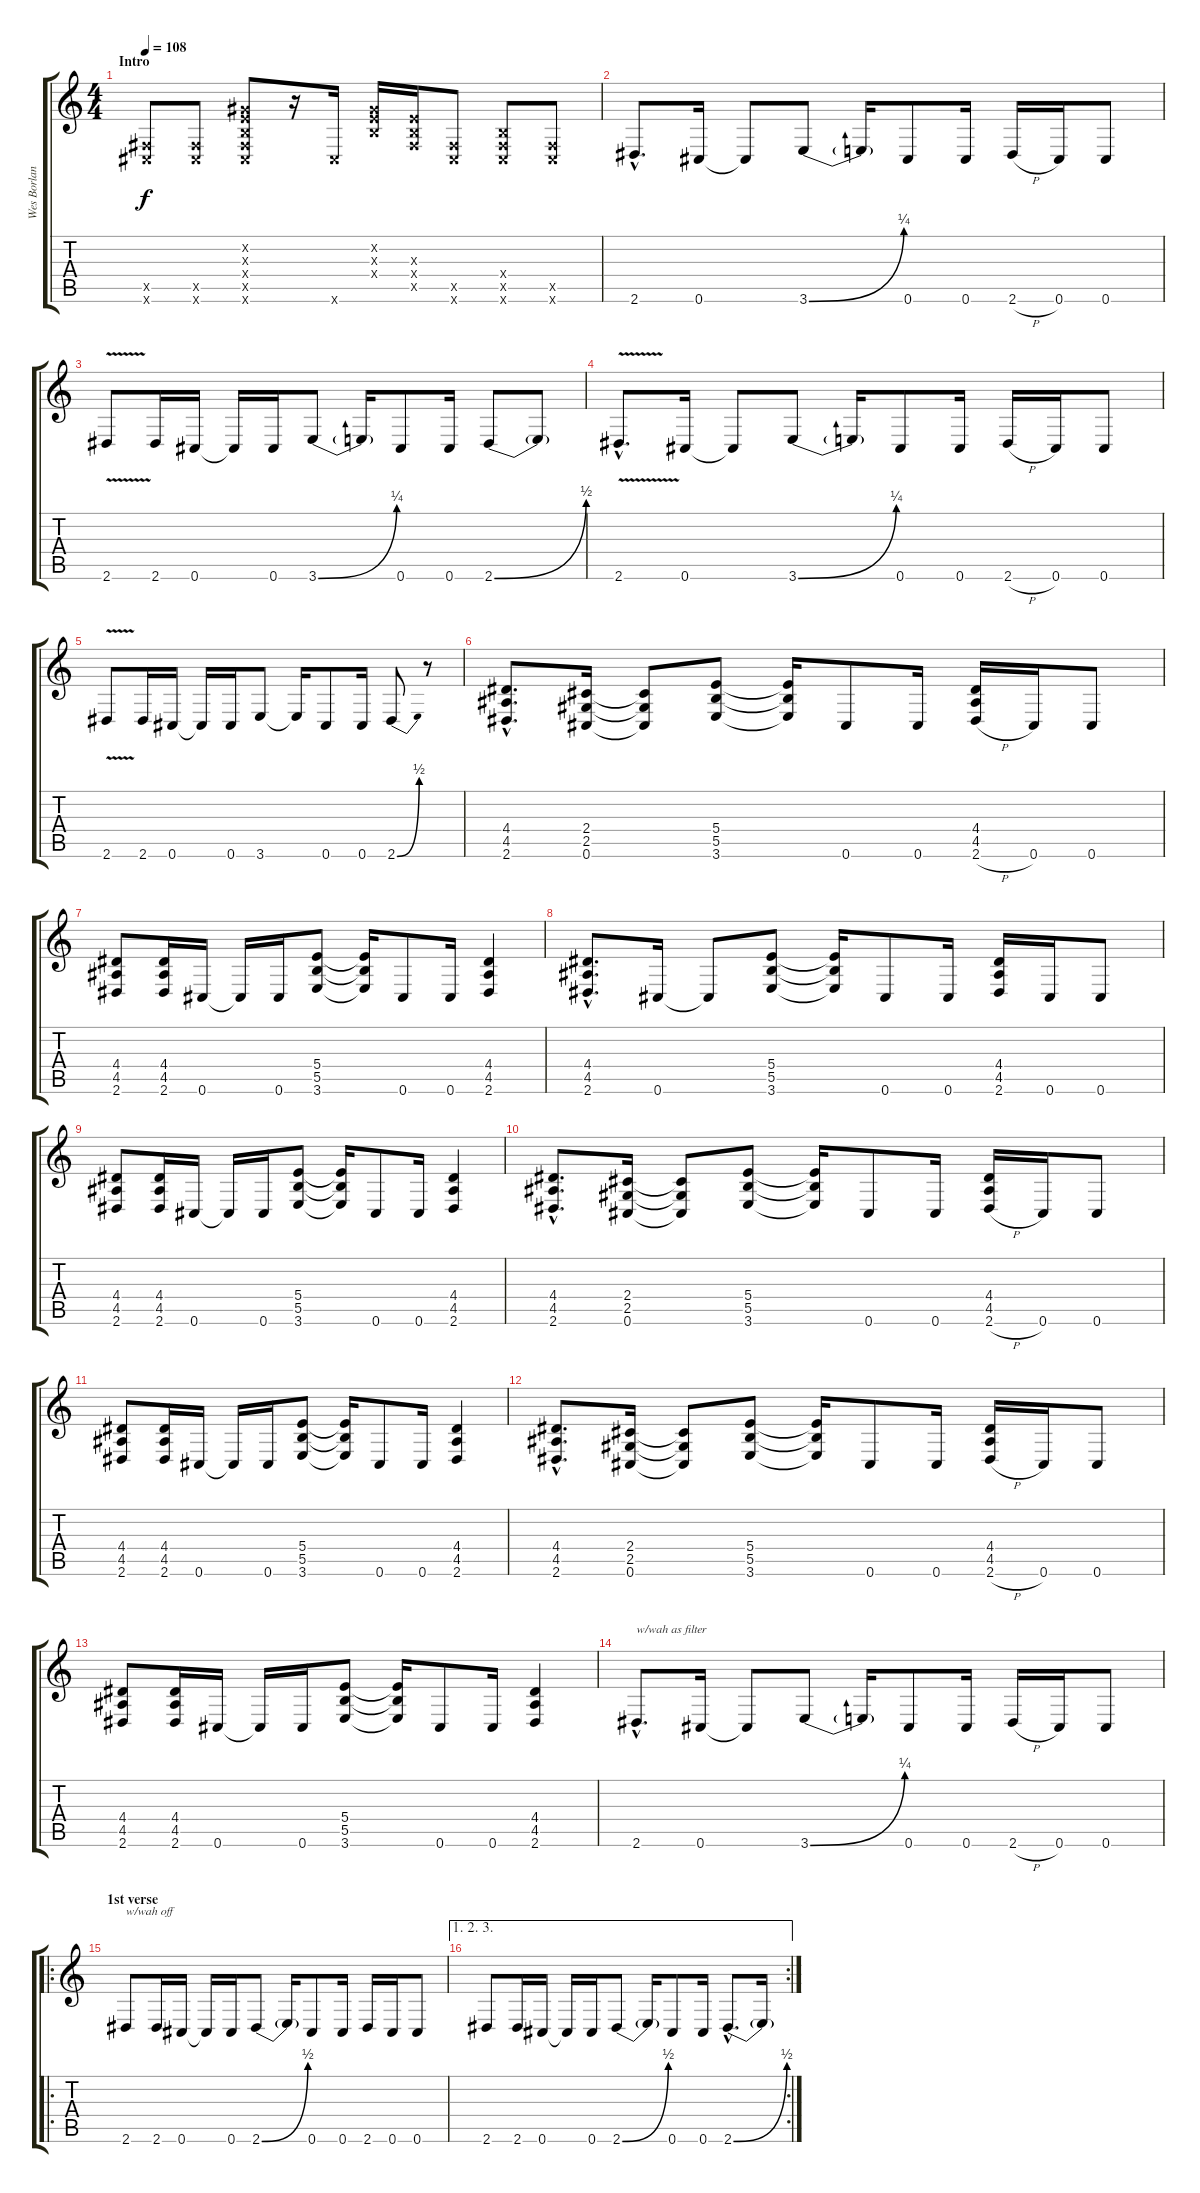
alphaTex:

\track ("Wes Borland" "Wes Borlan") {instrument distortionguitar}
\staff {score tabs}
\tuning (Db4 Ab3 E3 B2 Gb2 Db2) {hide}
\ts (4 4)
\section ("" "Intro")
\tempo 108
\clef g2
\ks c
(0.5{x} 0.6{x}).8{dy f balance 0 instrument overdrivenguitar} (0.5{x} 0.6{x}).8 (0.2{x} 0.3{x} 0.4{x} 0.5{x} 0.6{x}).8 r.16 0.6{x}.16 (0.2{x} 0.3{x} 0.4{x}).16 (0.3{x} 0.4{x} 0.5{x}).16 (0.5{x} 0.6{x}).8 (0.4{x} 0.5{x} 0.6{x}).8 (0.5{x} 0.6{x}).8 |
2.6{hac}.8{d} 0.6.16 0.6{t}.8 3.6{be (bend 0 0 60 1)}.8 3.6{t}.16 0.6.8 0.6.16 2.6{h}.16 0.6.16 0.6.8 |
2.6{v}.8 2.6.16 0.6.16 0.6{t}.16 0.6.16 3.6{be (bend 0 0 60 1)}.8 3.6{t}.16 0.6.8 0.6.16 2.6{be (bend 0 0 60 2)}.8 2.6{t}.8 |
2.6{v hac}.8{d} 0.6.16 0.6{t}.8 3.6{be (bend 0 0 60 1)}.8 3.6{t}.16 0.6.8 0.6.16 2.6{h}.16 0.6.16 0.6.8 |
2.6{v}.8 2.6.16 0.6.16 0.6{t}.16 0.6.16 3.6.8 3.6{t}.16 0.6.8 0.6.16 2.6{be (bend 0 0 60 2)}.8 r.8 |
(4.4{hac} 4.5{hac} 2.6{hac}).8{d balance 8 instrument distortionguitar} (2.4 2.5 0.6).16 (2.4{t} 2.5{t} 0.6{t}).8 (5.4 5.5 3.6).8 (5.4{t} 5.5{t} 3.6{t}).16 0.6.8 0.6.16 (4.4 4.5 2.6{h}).16 0.6.16 0.6.8 |
(4.4 4.5 2.6).8 (4.4 4.5 2.6).16 0.6.16 0.6{t}.16 0.6.16 (5.4 5.5 3.6).8 (5.4{t} 5.5{t} 3.6{t}).16 0.6.8 0.6.16 (4.4 4.5 2.6).4 |
(4.4{hac} 4.5{hac} 2.6{hac}).8{d} 0.6.16 0.6{t}.8 (5.4 5.5 3.6).8 (5.4{t} 5.5{t} 3.6{t}).16 0.6.8 0.6.16 (4.4 4.5 2.6).16 0.6.16 0.6.8 |
(4.4 4.5 2.6).8 (4.4 4.5 2.6).16 0.6.16 0.6{t}.16 0.6.16 (5.4 5.5 3.6).8 (5.4{t} 5.5{t} 3.6{t}).16 0.6.8 0.6.16 (4.4 4.5 2.6).4 |
(4.4{hac} 4.5{hac} 2.6{hac}).8{d} (2.4 2.5 0.6).16 (2.4{t} 2.5{t} 0.6{t}).8 (5.4 5.5 3.6).8 (5.4{t} 5.5{t} 3.6{t}).16 0.6.8 0.6.16 (4.4 4.5 2.6{h}).16 0.6.16 0.6.8 |
(4.4 4.5 2.6).8 (4.4 4.5 2.6).16 0.6.16 0.6{t}.16 0.6.16 (5.4 5.5 3.6).8 (5.4{t} 5.5{t} 3.6{t}).16 0.6.8 0.6.16 (4.4 4.5 2.6).4 |
(4.4{hac} 4.5{hac} 2.6{hac}).8{d} (2.4 2.5 0.6).16 (2.4{t} 2.5{t} 0.6{t}).8 (5.4 5.5 3.6).8 (5.4{t} 5.5{t} 3.6{t}).16 0.6.8 0.6.16 (4.4 4.5 2.6{h}).16 0.6.16 0.6.8 |
(4.4 4.5 2.6).8 (4.4 4.5 2.6).16 0.6.16 0.6{t}.16 0.6.16 (5.4 5.5 3.6).8 (5.4{t} 5.5{t} 3.6{t}).16 0.6.8 0.6.16 (4.4 4.5 2.6).4 |
2.6{hac}.8{d txt "w/wah as filter" balance 16 instrument distortionguitar} 0.6.16 0.6{t}.8 3.6{be (bend 0 0 60 1)}.8 3.6{t}.16 0.6.8 0.6.16 2.6{h}.16 0.6.16 0.6.8 |
\ro
\section ("" "1st verse")
2.6.8{txt "w/wah off" balance 8 instrument distortionguitar} 2.6.16 0.6.16 0.6{t}.16 0.6.16 2.6{be (bend 0 0 60 2)}.8 2.6{t}.16 0.6.8 0.6.16 2.6.16 0.6.16 0.6.8 |
\ae (1 2 3)
\rc 2
2.6.8 2.6.16 0.6.16 0.6{t}.16 0.6.16 2.6{be (bend 0 0 60 2)}.8 2.6{t}.16 0.6.8 0.6.16 2.6{be (bend 0 0 60 2) hac}.8{d} 2.6{t}.16
